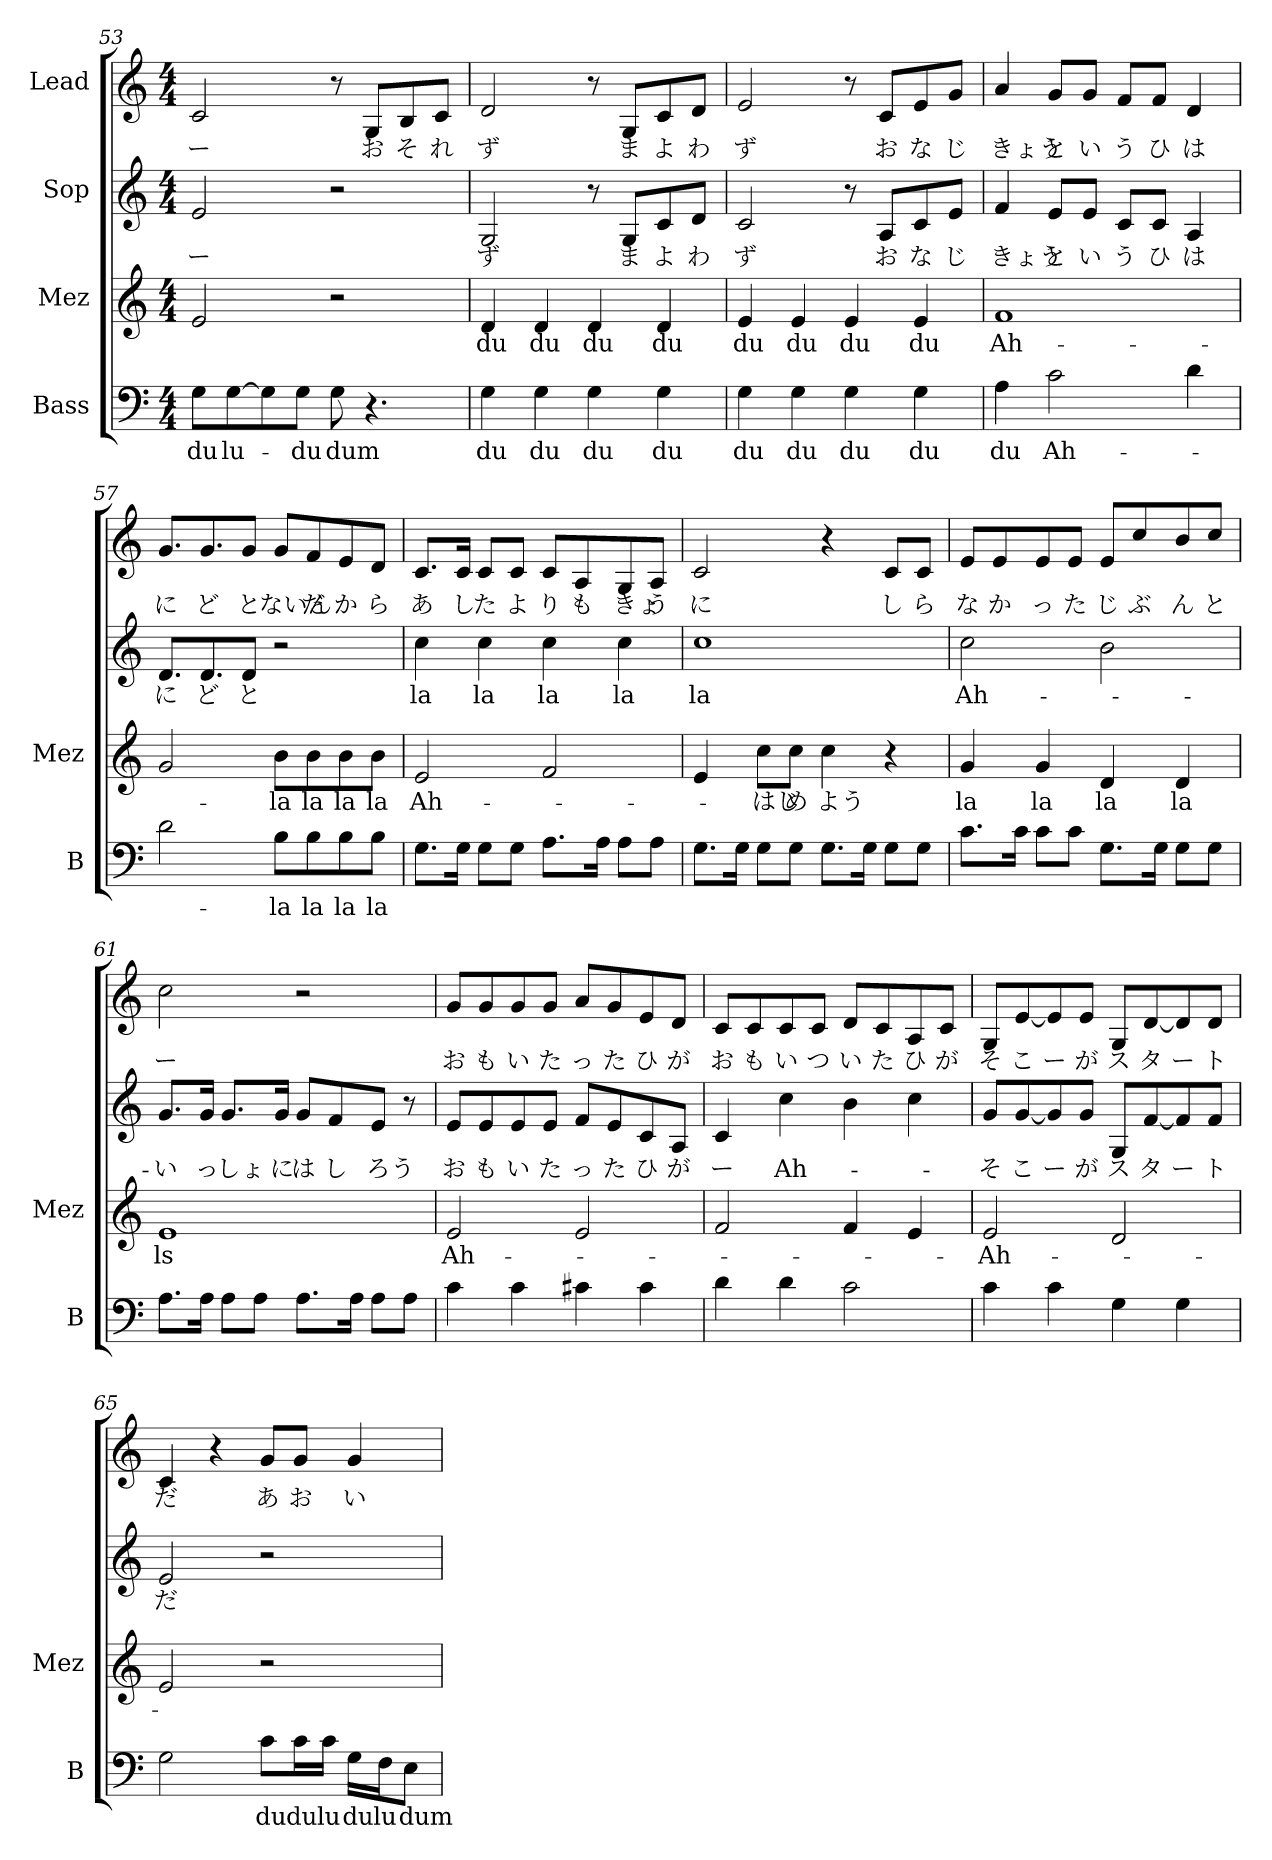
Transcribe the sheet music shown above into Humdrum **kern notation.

**kern	**text	**kern	**text	**kern	**text	**kern	**text
*part4	*part4	*part3	*part3	*part2	*part2	*part1	*part1
*staff4	*staff4	*staff3	*staff3	*staff2	*staff2	*staff1	*staff1
*I"Bass	*	*I"Mez	*	*I"Sop	*	*I"Lead	*
*I'B	*	*I'Mez	*	*	*	*	*
*clefF4	*	*clefG2	*	*clefG2	*	*clefG2	*
*k[]	*	*k[]	*	*k[]	*	*k[]	*
*M4/4	*	*M4/4	*	*M4/4	*	*M4/4	*
=53	=53	=53	=53	=53	=53	=53	=53
8GL	du	2e	.	2e	ー	2c	ー
[8G	lu-	.	.	.	.	.	.
8G]	.	.	.	.	.	.	.
8GJ	-du	.	.	.	.	.	.
8G	dum	2r	.	2r	.	8r	.
4.r	.	.	.	.	.	8GL	お
.	.	.	.	.	.	8B	そ
.	.	.	.	.	.	8cJ	れ
=54	=54	=54	=54	=54	=54	=54	=54
4G	du	4d	du	2G	ず	2d	ず
4G	du	4d	du	.	.	.	.
4G	du	4d	du	8r	.	8r	.
.	.	.	.	8GL	ま	8GL	ま
4G	du	4d	du	8c	よ	8c	よ
.	.	.	.	8dJ	わ	8dJ	わ
=55	=55	=55	=55	=55	=55	=55	=55
4G	du	4e	du	2c	ず	2e	ず
4G	du	4e	du	.	.	.	.
4G	du	4e	du	8r	.	8r	.
.	.	.	.	8AL	お	8cL	お
4G	du	4e	du	8c	な	8e	な
.	.	.	.	8eJ	じ	8gJ	じ
=56	=56	=56	=56	=56	=56	=56	=56
4A	du	1f	Ah-	4f	きょう	4a	きょう
2c	Ah-	.	.	8eL	と	8gL	と
.	.	.	.	8eJ	い	8gJ	い
.	.	.	.	8cL	う	8fL	う
.	.	.	.	8cJ	ひ	8fJ	ひ
4d	.	.	.	4A	は	4d	は
=57	=57	=57	=57	=57	=57	=57	=57
2d	.	2g	.	8.dL	に	8.gL	に
.	.	.	.	8.d	ど	8.g	ど
.	.	.	.	8dJ	と	8gJ	と
8BL	-la	8bL	-la	2r	.	8gL	ないん
8B	la	8b	la	.	.	8f	だ
8B	la	8b	la	.	.	8e	か
8BJ	la	8bJ	la	.	.	8dJ	ら
=58	=58	=58	=58	=58	=58	=58	=58
8.GL	.	2e	Ah-	4cc	la	8.cL	あ
16GJk	.	.	.	.	.	16cJk	し
8GL	.	.	.	4cc	la	8cL	た
8GJ	.	.	.	.	.	8cJ	よ
8.AL	.	2f	.	4cc	la	8cL	り
.	.	.	.	.	.	8A	も
16AJk	.	.	.	.	.	.	.
8AL	.	.	.	4cc	la	8G	きょ
8AJ	.	.	.	.	.	8AJ	う
=59	=59	=59	=59	=59	=59	=59	=59
8.GL	.	4e	.	1cc	la	2c	に
16GJk	.	.	.	.	.	.	.
8GL	.	8ccL	はじ	.	.	.	.
8GJ	.	8ccJ	め	.	.	.	.
8.GL	.	4cc	よう	.	.	4r	.
16GJk	.	.	.	.	.	.	.
8GL	.	4r	.	.	.	8cL	し
8GJ	.	.	.	.	.	8cJ	ら
=60	=60	=60	=60	=60	=60	=60	=60
8.cL	.	4g	la	2cc	Ah-	8eL	な
.	.	.	.	.	.	8e	か
16cJk	.	.	.	.	.	.	.
8cL	.	4g	la	.	.	8e	っ
8cJ	.	.	.	.	.	8eJ	た
8.GL	.	4d	la	2b	.	8eL	じ
.	.	.	.	.	.	8cc	ぶ
16GJk	.	.	.	.	.	.	.
8GL	.	4d	la	.	.	8b	ん
8GJ	.	.	.	.	.	8ccJ	と
=61	=61	=61	=61	=61	=61	=61	=61
8.AL	.	1e	ls	8.gL	-い	2cc	ー
16AJk	.	.	.	16gJk	っ	.	.
8AL	.	.	.	8.gL	しょ	.	.
8AJ	.	.	.	.	.	.	.
.	.	.	.	16gJk	に	.	.
8.AL	.	.	.	8gL	は	2r	.
.	.	.	.	8f	し	.	.
16AJk	.	.	.	.	.	.	.
8AL	.	.	.	8eJ	ろう	.	.
8AJ	.	.	.	8r	.	.	.
=62	=62	=62	=62	=62	=62	=62	=62
4c	.	2e	Ah-	8eL	お	8gL	お
.	.	.	.	8e	も	8g	も
4c	.	.	.	8e	い	8g	い
.	.	.	.	8eJ	た	8gJ	た
4c#X	.	2e	.	8fL	っ	8aL	っ
.	.	.	.	8e	た	8g	た
4c#	.	.	.	8c	ひ	8e	ひ
.	.	.	.	8AJ	が	8dJ	が
=63	=63	=63	=63	=63	=63	=63	=63
4d	.	2f	.	4c	ー	8cL	お
.	.	.	.	.	.	8c	も
4d	.	.	.	4cc	Ah-	8c	い
.	.	.	.	.	.	8cJ	つ
2c	.	4f	.	4b	.	8dL	い
.	.	.	.	.	.	8c	た
.	.	4e	.	4cc	.	8A	ひ
.	.	.	.	.	.	8cJ	が
=64	=64	=64	=64	=64	=64	=64	=64
4c	.	2e	-Ah-	8gL	そ	8GL	そ
.	.	.	.	[8g	こ	[8e	こ
4c	.	.	.	8g]	ー	8e]	ー
.	.	.	.	8gJ	が	8eJ	が
4G	.	2d	.	8GL	ス	8GL	ス
.	.	.	.	[8f	タ	[8d	タ
4G	.	.	.	8f]	ー	8d]	ー
.	.	.	.	8fJ	ト	8dJ	ト
=65	=65	=65	=65	=65	=65	=65	=65
2G	.	2e	.	2e	だ	4c	だ
.	.	.	.	.	.	4r	.
8cL	du	2r	.	2r	.	8gL	あ
16cL	du	.	.	.	.	8gJ	お
16cJJ	lu	.	.	.	.	.	.
16GLL	du	.	.	.	.	4g	い
16FJ	lu	.	.	.	.	.	.
8EJ	dum	.	.	.	.	.	.
=	=	=	=	=	=	=	=
*-	*-	*-	*-	*-	*-	*-	*-
